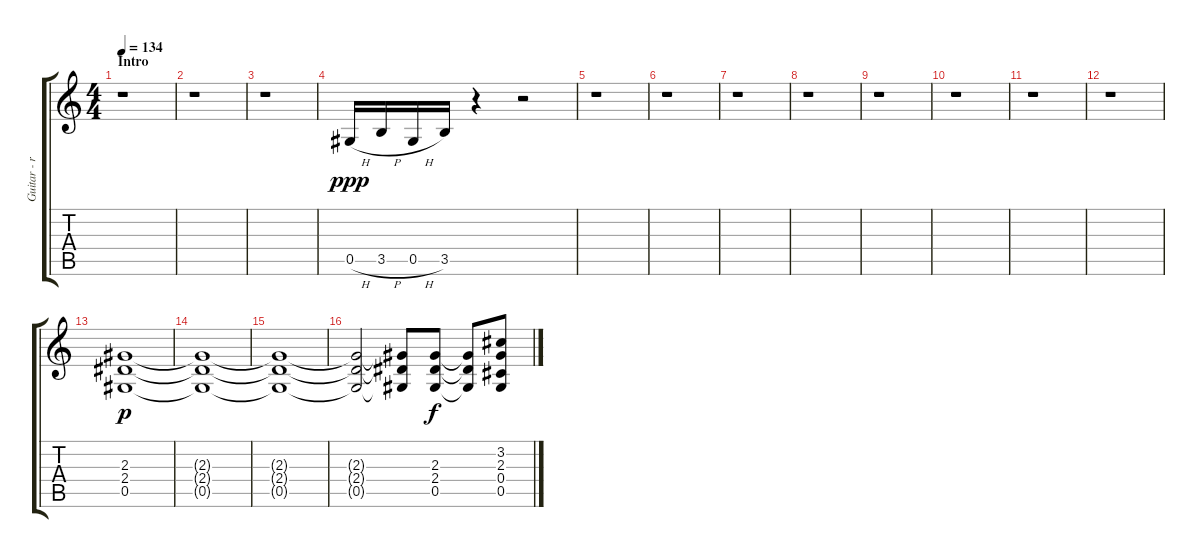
\track ("Guitar - right" "Guitar - r") {instrument distortionguitar}
\staff {score tabs}
\tuning (Eb4 Bb3 Gb3 Db3 Ab2 Eb2) {hide}
\ts (4 4)
\section ("" "Intro")
\tempo 134
\clef g2
\ks c
r.1{dy ppp instrument distortionguitar} |
r.1 |
r.1 |
0.5{h}.16 3.5{h}.16 0.5{h}.16 3.5.16 r.4 r.2 |
r.1 |
r.1 |
r.1 |
r.1 |
r.1 |
r.1 |
r.1 |
r.1 |
(2.3 2.4 0.5).1{dy p} |
(2.3{t} 2.4{t} 0.5{t}).1 |
(2.3{t} 2.4{t} 0.5{t}).1 |
(2.3{t} 2.4{t} 0.5{t}).2 (2.3{t} 2.4{t} 0.5{t}).8 (2.3 2.4 0.5).8{dy f} (2.3{t} 2.4{t} 0.5{t}).8 (3.2 2.3 0.4 0.5).8
